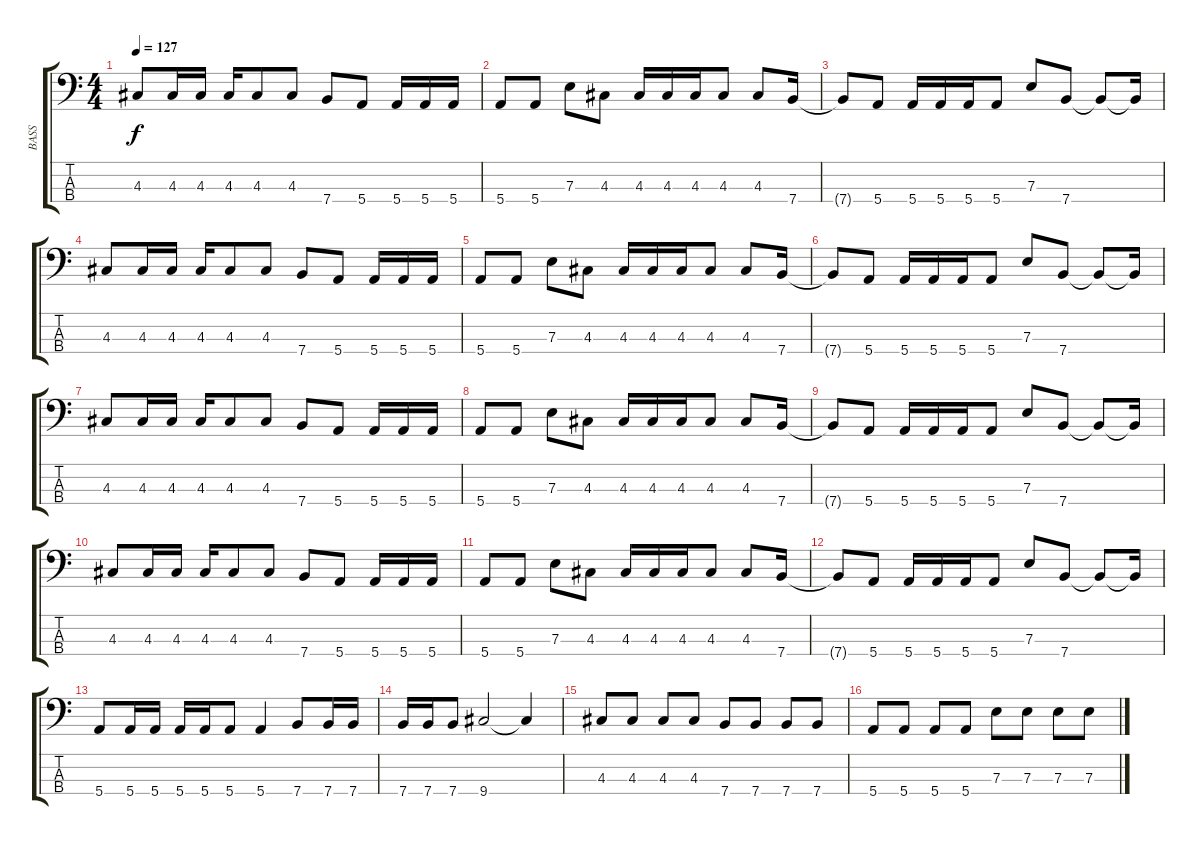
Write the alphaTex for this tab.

\track ("BASS" "BASS") {instrument electricbassfinger}
\staff {score tabs}
\tuning (G2 D2 A1 E1) {hide}
\ts (4 4)
\tempo 127
\clef f4
\ks c
4.3.8{dy f} 4.3.16 4.3.16 4.3.16 4.3.8 4.3.8 7.4.8 5.4.8 5.4.16 5.4.16 5.4.16 |
5.4.8 5.4.8 7.3.8 4.3.8 4.3.16 4.3.16 4.3.16 4.3.8 4.3.8 7.4.16 |
7.4{t}.8 5.4.8 5.4.16 5.4.16 5.4.16 5.4.8 7.3.8 7.4.8 7.4{t}.8 7.4{t}.16 |
4.3.8 4.3.16 4.3.16 4.3.16 4.3.8 4.3.8 7.4.8 5.4.8 5.4.16 5.4.16 5.4.16 |
5.4.8 5.4.8 7.3.8 4.3.8 4.3.16 4.3.16 4.3.16 4.3.8 4.3.8 7.4.16 |
7.4{t}.8 5.4.8 5.4.16 5.4.16 5.4.16 5.4.8 7.3.8 7.4.8 7.4{t}.8 7.4{t}.16 |
4.3.8 4.3.16 4.3.16 4.3.16 4.3.8 4.3.8 7.4.8 5.4.8 5.4.16 5.4.16 5.4.16 |
5.4.8 5.4.8 7.3.8 4.3.8 4.3.16 4.3.16 4.3.16 4.3.8 4.3.8 7.4.16 |
7.4{t}.8 5.4.8 5.4.16 5.4.16 5.4.16 5.4.8 7.3.8 7.4.8 7.4{t}.8 7.4{t}.16 |
4.3.8 4.3.16 4.3.16 4.3.16 4.3.8 4.3.8 7.4.8 5.4.8 5.4.16 5.4.16 5.4.16 |
5.4.8 5.4.8 7.3.8 4.3.8 4.3.16 4.3.16 4.3.16 4.3.8 4.3.8 7.4.16 |
7.4{t}.8 5.4.8 5.4.16 5.4.16 5.4.16 5.4.8 7.3.8 7.4.8 7.4{t}.8 7.4{t}.16 |
5.4.8 5.4.16 5.4.16 5.4.16 5.4.16 5.4.8 5.4.4 7.4.8 7.4.16 7.4.16 |
7.4.16 7.4.16 7.4.8 9.4.2 9.4{t}.4 |
4.3.8 4.3.8 4.3.8 4.3.8 7.4.8 7.4.8 7.4.8 7.4.8 |
5.4.8 5.4.8 5.4.8 5.4.8 7.3.8 7.3.8 7.3.8 7.3.8
